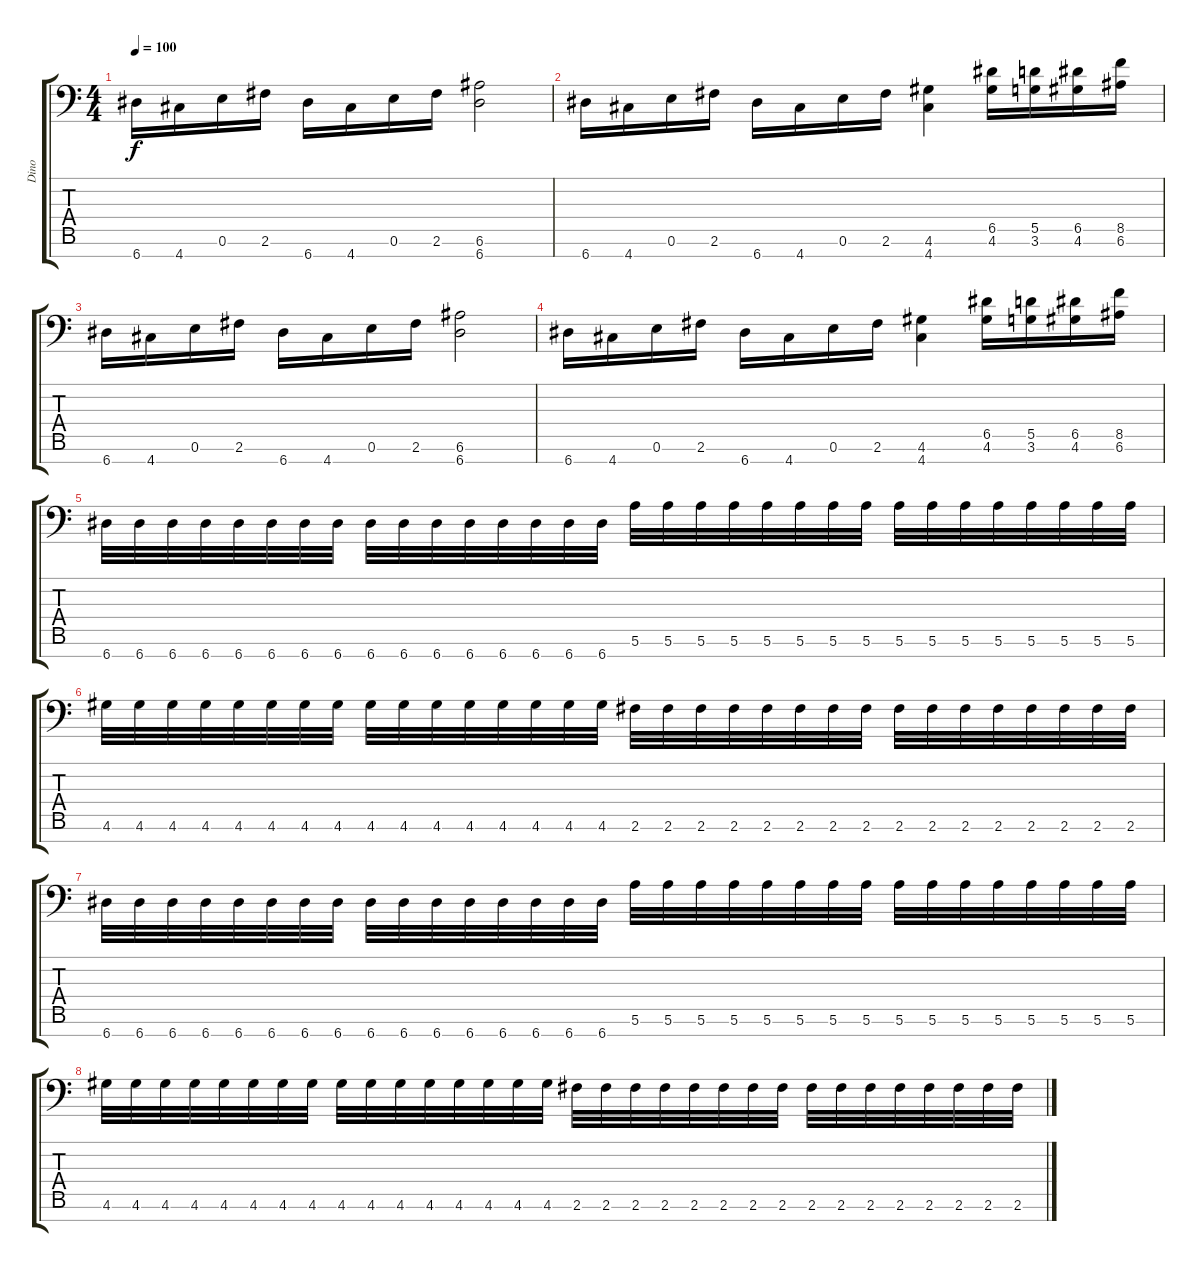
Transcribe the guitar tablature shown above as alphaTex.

\track ("Dino" "Dino") {instrument overdrivenguitar}
\staff {score tabs}
\tuning (E4 B3 G3 D3 A2 E2 A1) {hide}
\ts (4 4)
\tempo 100
\clef f4
\ks c
6.7.16{dy f} 4.7.16 0.6.16 2.6.16 6.7.16 4.7.16 0.6.16 2.6.16 (6.6 6.7).2 |
6.7.16 4.7.16 0.6.16 2.6.16 6.7.16 4.7.16 0.6.16 2.6.16 (4.6 4.7).4 (6.5 4.6).16 (5.5 3.6).16 (6.5 4.6).16 (8.5 6.6).16 |
6.7.16 4.7.16 0.6.16 2.6.16 6.7.16 4.7.16 0.6.16 2.6.16 (6.6 6.7).2 |
6.7.16 4.7.16 0.6.16 2.6.16 6.7.16 4.7.16 0.6.16 2.6.16 (4.6 4.7).4 (6.5 4.6).16 (5.5 3.6).16 (6.5 4.6).16 (8.5 6.6).16 |
6.7.32 6.7.32 6.7.32 6.7.32 6.7.32 6.7.32 6.7.32 6.7.32 6.7.32 6.7.32 6.7.32 6.7.32 6.7.32 6.7.32 6.7.32 6.7.32 5.6.32 5.6.32 5.6.32 5.6.32 5.6.32 5.6.32 5.6.32 5.6.32 5.6.32 5.6.32 5.6.32 5.6.32 5.6.32 5.6.32 5.6.32 5.6.32 |
4.6.32 4.6.32 4.6.32 4.6.32 4.6.32 4.6.32 4.6.32 4.6.32 4.6.32 4.6.32 4.6.32 4.6.32 4.6.32 4.6.32 4.6.32 4.6.32 2.6.32 2.6.32 2.6.32 2.6.32 2.6.32 2.6.32 2.6.32 2.6.32 2.6.32 2.6.32 2.6.32 2.6.32 2.6.32 2.6.32 2.6.32 2.6.32 |
6.7.32 6.7.32 6.7.32 6.7.32 6.7.32 6.7.32 6.7.32 6.7.32 6.7.32 6.7.32 6.7.32 6.7.32 6.7.32 6.7.32 6.7.32 6.7.32 5.6.32 5.6.32 5.6.32 5.6.32 5.6.32 5.6.32 5.6.32 5.6.32 5.6.32 5.6.32 5.6.32 5.6.32 5.6.32 5.6.32 5.6.32 5.6.32 |
4.6.32 4.6.32 4.6.32 4.6.32 4.6.32 4.6.32 4.6.32 4.6.32 4.6.32 4.6.32 4.6.32 4.6.32 4.6.32 4.6.32 4.6.32 4.6.32 2.6.32 2.6.32 2.6.32 2.6.32 2.6.32 2.6.32 2.6.32 2.6.32 2.6.32 2.6.32 2.6.32 2.6.32 2.6.32 2.6.32 2.6.32 2.6.32
